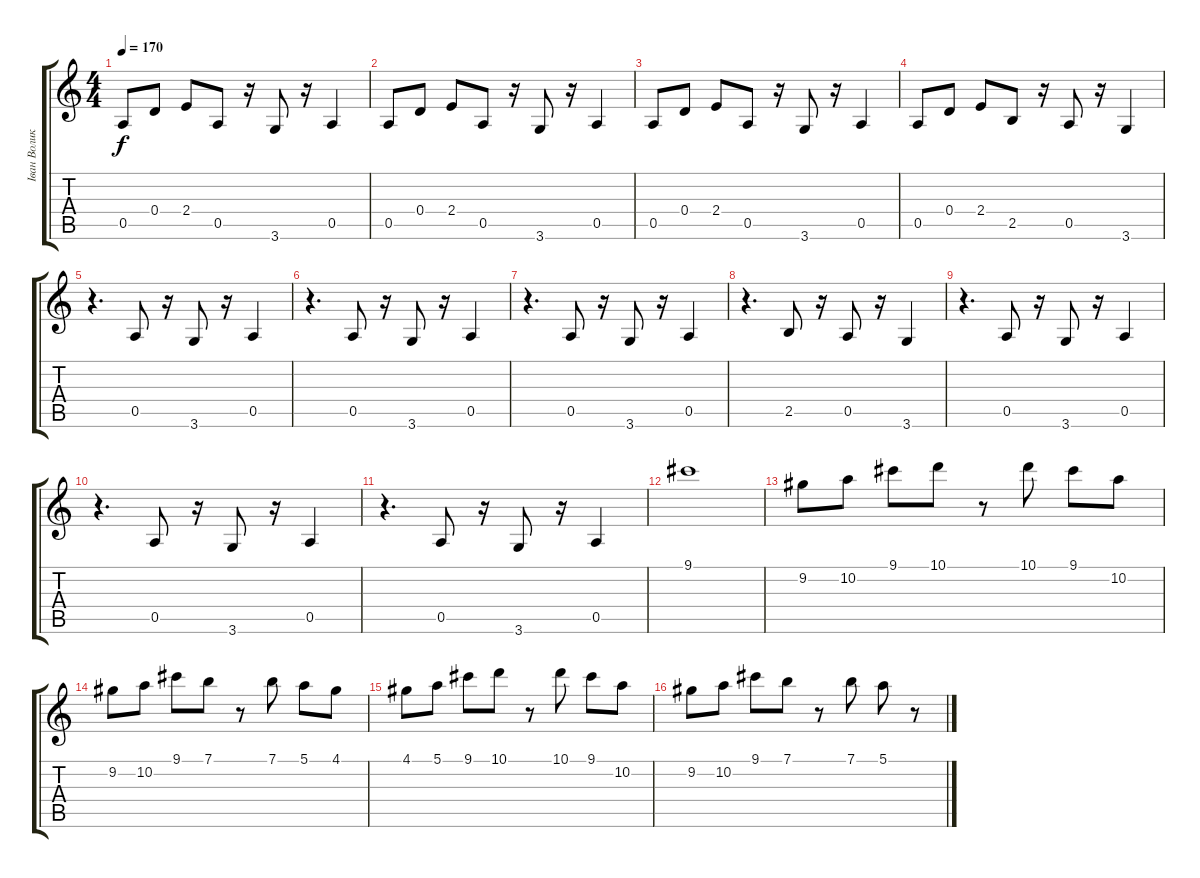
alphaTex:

\track ("Іван Волик" "Іван Волик") {instrument distortionguitar}
\staff {score tabs}
\tuning (E4 B3 G3 D3 A2 E2) {hide}
\ts (4 4)
\tempo 170
\clef g2
\ks c
0.5.8{dy f} 0.4.8 2.4.8 0.5.8 r.16 3.6.8 r.16 0.5.4 |
0.5.8 0.4.8 2.4.8 0.5.8 r.16 3.6.8 r.16 0.5.4 |
0.5.8 0.4.8 2.4.8 0.5.8 r.16 3.6.8 r.16 0.5.4 |
0.5.8 0.4.8 2.4.8 2.5.8 r.16 0.5.8 r.16 3.6.4 |
r.4{d} 0.5.8 r.16 3.6.8 r.16 0.5.4 |
r.4{d} 0.5.8 r.16 3.6.8 r.16 0.5.4 |
r.4{d} 0.5.8 r.16 3.6.8 r.16 0.5.4 |
r.4{d} 2.5.8 r.16 0.5.8 r.16 3.6.4 |
r.4{d} 0.5.8 r.16 3.6.8 r.16 0.5.4 |
r.4{d} 0.5.8 r.16 3.6.8 r.16 0.5.4 |
r.4{d} 0.5.8 r.16 3.6.8 r.16 0.5.4 |
9.1.1{volume 1} |
9.2.8{volume 12} 10.2.8 9.1.8 10.1.8 r.8 10.1.8 9.1.8 10.2.8 |
9.2.8 10.2.8 9.1.8 7.1.8 r.8 7.1.8 5.1.8 4.1.8 |
4.1.8 5.1.8 9.1.8 10.1.8 r.8 10.1.8 9.1.8 10.2.8 |
9.2.8 10.2.8 9.1.8 7.1.8 r.8 7.1.8 5.1.8 r.8
